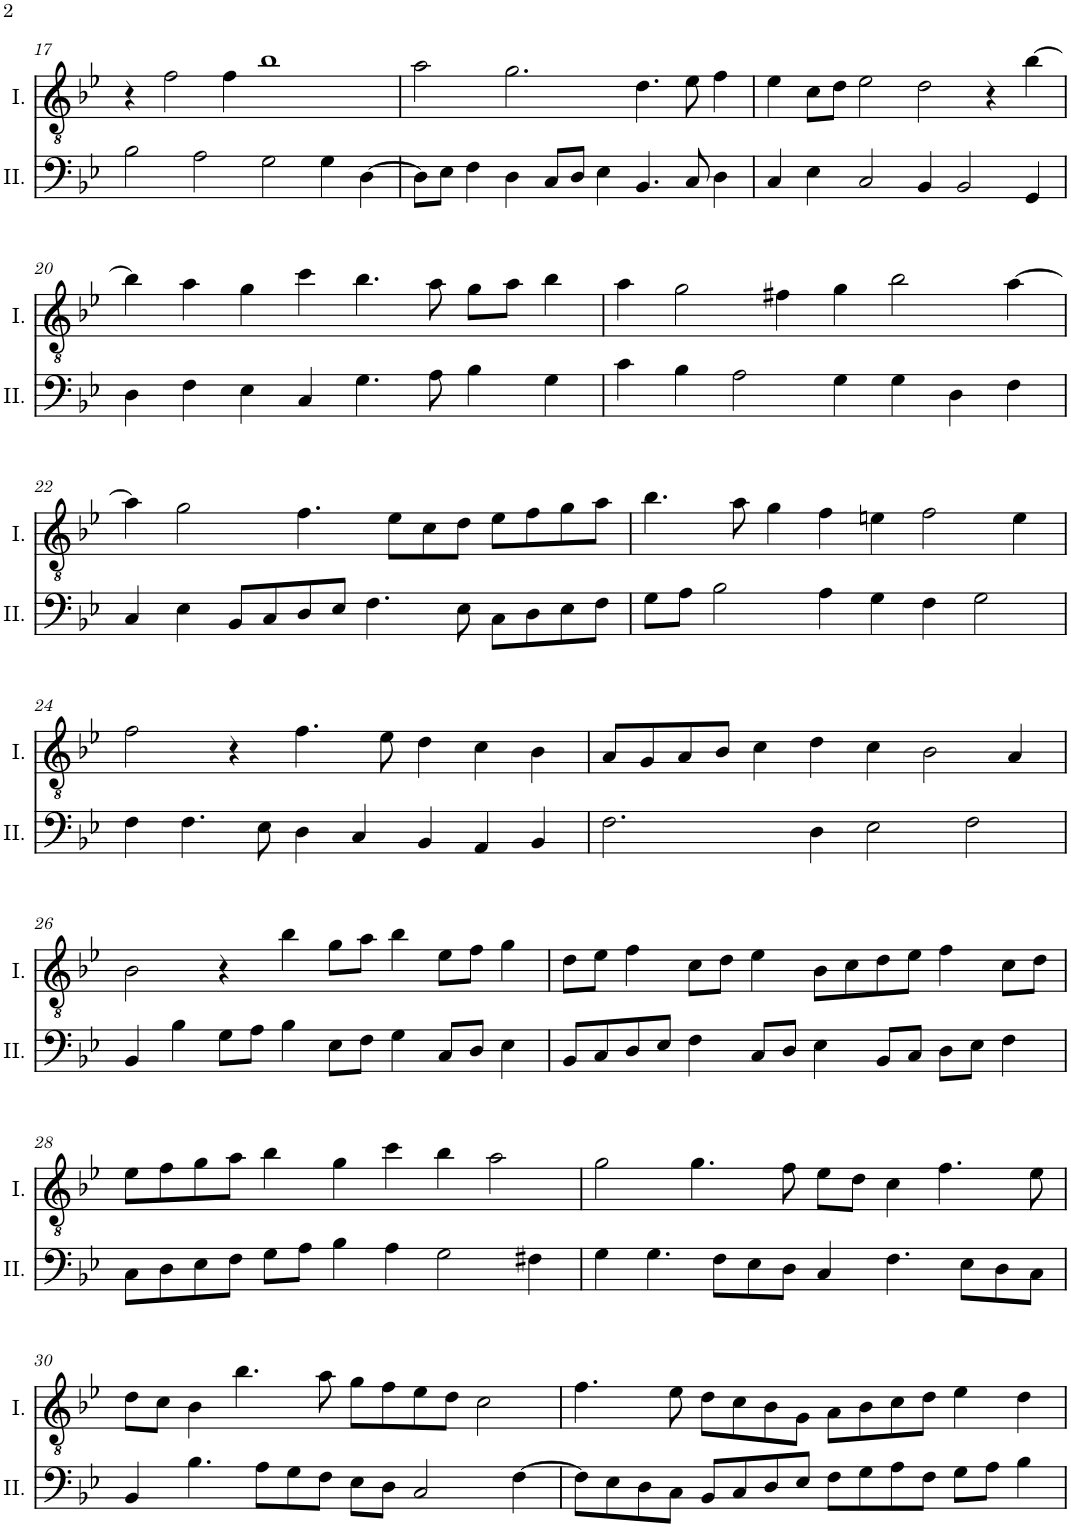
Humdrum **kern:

**kern	**kern	**kern	**kern
*part2	*part2	*part1	*part1
*staff4	*staff3	*staff2	*staff1
*I"II.	*	*I"I.	*
*I'II.	*	*I'I.	*
!!LO:PB:g=z
*	*clefF4	*	*clefGv2
*k[b-e-]	*k[b-e-]	*k[b-e-]	*k[b-e-]
*M4/2	*M4/2	*M4/2	*M4/2
*met(c)	*met(c)	*met(c)	*met(c)
=17	=17	=17	=17
2B-	2B-\	4r	4r
.	.	2f	2f\
2A	2A\	.	.
.	.	4f	4f\
2G	2G\	1b-	1b-
4G	4G\	.	.
[4D	[4D\	.	.
=18	=18	=18	=18
8DL]	8D\L]	2a	2a\
8E-J	8E-\J	.	.
4F	4F\	.	.
4D	4D\	2.g	2.g\
8CL	8C/L	.	.
8DJ	8D/J	.	.
4E-	4E-\	.	.
4.BB-	4.BB-/	4.d	4.d\
8C	8C/	8e-	8e-\
4D	4D\	4f	4f\
=19	=19	=19	=19
4C	4C/	4e-	4e-\
4E-	4E-\	8cL	8c\L
.	.	8dJ	8d\J
2C	2C/	2e-	2e-\
4BB-	4BB-/	2d	2d\
2BB-	2BB-/	.	.
.	.	4r	4r
4GG	4GG/	[4b-	[4b-\
!!LO:LB:g=z
=20	=20	=20	=20
4D	4D\	4b-]	4b-\]
4F	4F\	4a	4a\
4E-	4E-\	4g	4g\
4C	4C/	4cc	4cc\
4.G	4.G\	4.b-	4.b-\
8A	8A\	8a	8a\
4B-	4B-\	8gL	8g\L
.	.	8aJ	8a\J
4G	4G\	4b-	4b-\
=21	=21	=21	=21
4c	4c\	4a	4a\
4B-	4B-\	2g	2g\
2A	2A\	.	.
.	.	4f#X	4f#X\
4G	4G\	4g	4g\
4G	4G\	2b-	2b-\
4D	4D\	.	.
4F	4F\	[4a	[4a\
!!LO:LB:g=z
=22	=22	=22	=22
4C	4C/	4a]	4a\]
4E-	4E-\	2g	2g\
8BB-L	8BB-/L	.	.
8C	8C/	.	.
8D	8D/	4.f	4.f\
8E-J	8E-/J	.	.
4.F	4.F\	.	.
.	.	8e-L	8e-\L
.	.	8c	8c\
8E-	8E-\	8dJ	8d\J
8CL	8C\L	8e-L	8e-\L
8D	8D\	8f	8f\
8E-	8E-\	8g	8g\
8FJ	8F\J	8aJ	8a\J
=23	=23	=23	=23
8GL	8G\L	4.b-	4.b-\
8AJ	8A\J	.	.
2B-	2B-\	.	.
.	.	8a	8a\
.	.	4g	4g\
4A	4A\	4f	4f\
4G	4G\	4en	4en\
4F	4F\	2f	2f\
2G	2G\	.	.
.	.	4e	4e\
!!LO:LB:g=z
=24	=24	=24	=24
4F	4F\	2f	2f\
4.F	4.F\	.	.
.	.	4r	4r
8E-	8E-\	.	.
4D	4D\	4.f	4.f\
4C	4C/	.	.
.	.	8e-	8e-\
4BB-	4BB-/	4d	4d\
4AA	4AA/	4c	4c\
4BB-	4BB-/	4B-	4B-\
=25	=25	=25	=25
2.F	2.F\	8AL	8A/L
.	.	8G	8G/
.	.	8A	8A/
.	.	8B-J	8B-/J
.	.	4c	4c\
4D	4D\	4d	4d\
2E-	2E-\	4c	4c\
.	.	2B-	2B-\
2F	2F\	.	.
.	.	4A	4A/
!!LO:LB:g=z
=26	=26	=26	=26
4BB-	4BB-/	2B-	2B-\
4B-	4B-\	.	.
8GL	8G\L	4r	4r
8AJ	8A\J	.	.
4B-	4B-\	4b-	4b-\
8E-L	8E-\L	8gL	8g\L
8FJ	8F\J	8aJ	8a\J
4G	4G\	4b-	4b-\
8CL	8C/L	8e-L	8e-\L
8DJ	8D/J	8fJ	8f\J
4E-	4E-\	4g	4g\
=27	=27	=27	=27
8BB-L	8BB-/L	8dL	8d\L
8C	8C/	8e-J	8e-\J
8D	8D/	4f	4f\
8E-J	8E-/J	.	.
4F	4F\	8cL	8c\L
.	.	8dJ	8d\J
8CL	8C/L	4e-	4e-\
8DJ	8D/J	.	.
4E-	4E-\	8B-L	8B-\L
.	.	8c	8c\
8BB-L	8BB-/L	8d	8d\
8CJ	8C/J	8e-J	8e-\J
8DL	8D\L	4f	4f\
8E-J	8E-\J	.	.
4F	4F\	8cL	8c\L
.	.	8dJ	8d\J
!!LO:LB:g=z
=28	=28	=28	=28
8CL	8C\L	8e-L	8e-\L
8D	8D\	8f	8f\
8E-	8E-\	8g	8g\
8FJ	8F\J	8aJ	8a\J
8GL	8G\L	4b-	4b-\
8AJ	8A\J	.	.
4B-	4B-\	4g	4g\
4A	4A\	4cc	4cc\
2G	2G\	4b-	4b-\
.	.	2a	2a\
4F#X	4F#X\	.	.
=29	=29	=29	=29
4G	4G\	2g	2g\
4.G	4.G\	.	.
.	.	4.g	4.g\
8FL	8F\L	.	.
8E-	8E-\	.	.
8DJ	8D\J	8f	8f\
4C	4C/	8e-L	8e-\L
.	.	8dJ	8d\J
4.F	4.F\	4c	4c\
.	.	4.f	4.f\
8E-L	8E-\L	.	.
8D	8D\	.	.
8CJ	8C\J	8e-	8e-\
!!LO:LB:g=z
=30	=30	=30	=30
4BB-	4BB-/	8dL	8d\L
.	.	8cJ	8c\J
4.B-	4.B-\	4B-	4B-\
.	.	4.b-	4.b-\
8AL	8A\L	.	.
8G	8G\	.	.
8FJ	8F\J	8a	8a\
8E-L	8E-\L	8gL	8g\L
8DJ	8D\J	8f	8f\
2C	2C/	8e-	8e-\
.	.	8dJ	8d\J
.	.	2c	2c\
[4F	[4F\	.	.
=31	=31	=31	=31
8FL]	8F\L]	4.f	4.f\
8E-	8E-\	.	.
8D	8D\	.	.
8CJ	8C\J	8e-	8e-\
8BB-L	8BB-/L	8dL	8d\L
8C	8C/	8c	8c\
8D	8D/	8B-	8B-\
8E-J	8E-/J	8GJ	8G\J
8FL	8F\L	8AL	8A\L
8G	8G\	8B-	8B-\
8A	8A\	8c	8c\
8FJ	8F\J	8dJ	8d\J
8GL	8G\L	4e-	4e-\
8AJ	8A\J	.	.
4B-	4B-\	4d	4d\
=	=	=	=
*-	*-	*-	*-
